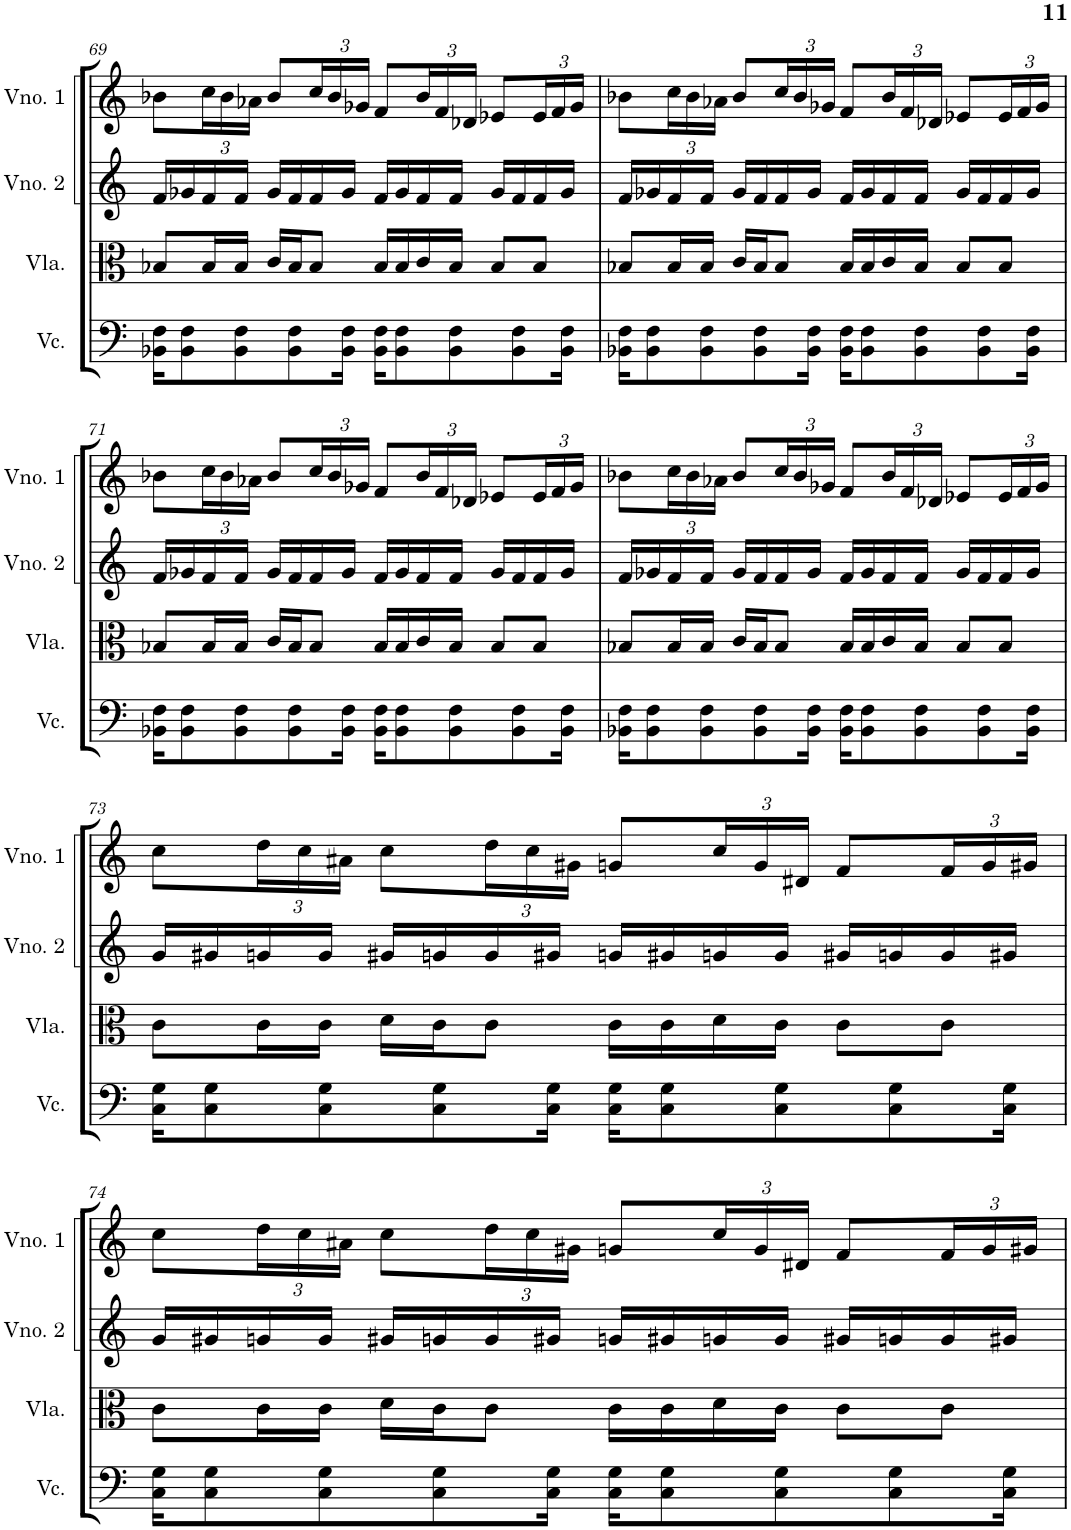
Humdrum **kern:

**kern	**kern	**kern	**kern
*part4	*part3	*part2	*part1
*staff4	*staff3	*staff2	*staff1
*I"Violoncelo	*I"Viola	*I"Violino 2	*I"Violino 1
*I'Vc.	*I'Vla.	*I'Vno. 2	*I'Vno. 1
!!LO:PB:g=z
*clefF4	*clefC3	*clefG2	*clefG2
*k[]	*k[]	*k[]	*k[]
*M4/4	*M4/4	*M4/4	*M4/4
=69	=69	=69	=69
16BB-X\ 16F\KL	8B-X/L	16f/LL	8b-X\L
8BB-\ 8F\	.	16g-X/	.
*	*	*	*Xbrackettup
.	16B-/L	16f/	24cc\L
.	.	.	24b-\
8BB-\ 8F\	16B-/JJ	16f/JJ	.
.	.	.	24a-X\JJ
.	16c/LL	16g-/LL	8b-/L
8BB-\ 8F\	16B-/J	16f/	.
.	8B-/J	16f/	24cc/L
.	.	.	24b-/
16BB-\ 16F\Jk	.	16g-/JJ	.
.	.	.	24g-X/JJ
16BB-\ 16F\KL	16B-/LL	16f/LL	8f/L
8BB-\ 8F\	16B-/	16g-/	.
.	16c/	16f/	24b-/L
.	.	.	24f/
8BB-\ 8F\	16B-/JJ	16f/JJ	.
.	.	.	24d-X/JJ
.	8B-/L	16g-/LL	8e-X/L
8BB-\ 8F\	.	16f/	.
.	8B-/J	16f/	24e-/L
.	.	.	24f/
16BB-\ 16F\Jk	.	16g-/JJ	.
.	.	.	24g-/JJ
=70	=70	=70	=70
16BB-X\ 16F\KL	8B-X/L	16f/LL	8b-X\L
8BB-\ 8F\	.	16g-X/	.
.	16B-/L	16f/	24cc\L
.	.	.	24b-\
8BB-\ 8F\	16B-/JJ	16f/JJ	.
.	.	.	24a-X\JJ
.	16c/LL	16g-/LL	8b-/L
8BB-\ 8F\	16B-/J	16f/	.
.	8B-/J	16f/	24cc/L
.	.	.	24b-/
16BB-\ 16F\Jk	.	16g-/JJ	.
.	.	.	24g-X/JJ
16BB-\ 16F\KL	16B-/LL	16f/LL	8f/L
8BB-\ 8F\	16B-/	16g-/	.
.	16c/	16f/	24b-/L
.	.	.	24f/
8BB-\ 8F\	16B-/JJ	16f/JJ	.
.	.	.	24d-X/JJ
.	8B-/L	16g-/LL	8e-X/L
8BB-\ 8F\	.	16f/	.
.	8B-/J	16f/	24e-/L
.	.	.	24f/
16BB-\ 16F\Jk	.	16g-/JJ	.
.	.	.	24g-/JJ
!!LO:LB:g=z
=71	=71	=71	=71
16BB-X\ 16F\KL	8B-X/L	16f/LL	8b-X\L
8BB-\ 8F\	.	16g-X/	.
.	16B-/L	16f/	24cc\L
.	.	.	24b-\
8BB-\ 8F\	16B-/JJ	16f/JJ	.
.	.	.	24a-X\JJ
.	16c/LL	16g-/LL	8b-/L
8BB-\ 8F\	16B-/J	16f/	.
.	8B-/J	16f/	24cc/L
.	.	.	24b-/
16BB-\ 16F\Jk	.	16g-/JJ	.
.	.	.	24g-X/JJ
16BB-\ 16F\KL	16B-/LL	16f/LL	8f/L
8BB-\ 8F\	16B-/	16g-/	.
.	16c/	16f/	24b-/L
.	.	.	24f/
8BB-\ 8F\	16B-/JJ	16f/JJ	.
.	.	.	24d-X/JJ
.	8B-/L	16g-/LL	8e-X/L
8BB-\ 8F\	.	16f/	.
.	8B-/J	16f/	24e-/L
.	.	.	24f/
16BB-\ 16F\Jk	.	16g-/JJ	.
.	.	.	24g-/JJ
=72	=72	=72	=72
16BB-X\ 16F\KL	8B-X/L	16f/LL	8b-X\L
8BB-\ 8F\	.	16g-X/	.
.	16B-/L	16f/	24cc\L
.	.	.	24b-\
8BB-\ 8F\	16B-/JJ	16f/JJ	.
.	.	.	24a-X\JJ
.	16c/LL	16g-/LL	8b-/L
8BB-\ 8F\	16B-/J	16f/	.
.	8B-/J	16f/	24cc/L
.	.	.	24b-/
16BB-\ 16F\Jk	.	16g-/JJ	.
.	.	.	24g-X/JJ
16BB-\ 16F\KL	16B-/LL	16f/LL	8f/L
8BB-\ 8F\	16B-/	16g-/	.
.	16c/	16f/	24b-/L
.	.	.	24f/
8BB-\ 8F\	16B-/JJ	16f/JJ	.
.	.	.	24d-X/JJ
.	8B-/L	16g-/LL	8e-X/L
8BB-\ 8F\	.	16f/	.
.	8B-/J	16f/	24e-/L
.	.	.	24f/
16BB-\ 16F\Jk	.	16g-/JJ	.
.	.	.	24g-/JJ
!!LO:LB:g=z
=73	=73	=73	=73
16C\ 16G\KL	8c\L	16g/LL	8cc\L
8C\ 8G\	.	16g#X/	.
.	16c\L	16gn/	24dd\L
.	.	.	24cc\
8C\ 8G\	16c\JJ	16g/JJ	.
.	.	.	24a#X\JJ
.	16d\LL	16g#X/LL	8cc\L
8C\ 8G\	16c\J	16gn/	.
.	8c\J	16g/	24dd\L
.	.	.	24cc\
16C\ 16G\Jk	.	16g#X/JJ	.
.	.	.	24g#X\JJ
16C\ 16G\KL	16c\LL	16gn/LL	8gn/L
8C\ 8G\	16c\	16g#X/	.
.	16d\	16gn/	24cc/L
.	.	.	24g/
8C\ 8G\	16c\JJ	16g/JJ	.
.	.	.	24d#X/JJ
.	8c\L	16g#X/LL	8f/L
8C\ 8G\	.	16gn/	.
.	8c\J	16g/	24f/L
.	.	.	24g/
16C\ 16G\Jk	.	16g#X/JJ	.
.	.	.	24g#X/JJ
!!LO:LB:g=z
=74	=74	=74	=74
16C\ 16G\KL	8c\L	16g/LL	8cc\L
8C\ 8G\	.	16g#X/	.
.	16c\L	16gn/	24dd\L
.	.	.	24cc\
8C\ 8G\	16c\JJ	16g/JJ	.
.	.	.	24a#X\JJ
.	16d\LL	16g#X/LL	8cc\L
8C\ 8G\	16c\J	16gn/	.
.	8c\J	16g/	24dd\L
.	.	.	24cc\
16C\ 16G\Jk	.	16g#X/JJ	.
.	.	.	24g#X\JJ
16C\ 16G\KL	16c\LL	16gn/LL	8gn/L
8C\ 8G\	16c\	16g#X/	.
.	16d\	16gn/	24cc/L
.	.	.	24g/
8C\ 8G\	16c\JJ	16g/JJ	.
.	.	.	24d#X/JJ
.	8c\L	16g#X/LL	8f/L
8C\ 8G\	.	16gn/	.
.	8c\J	16g/	24f/L
.	.	.	24g/
16C\ 16G\Jk	.	16g#X/JJ	.
.	.	.	24g#X/JJ
=	=	=	=
*-	*-	*-	*-
